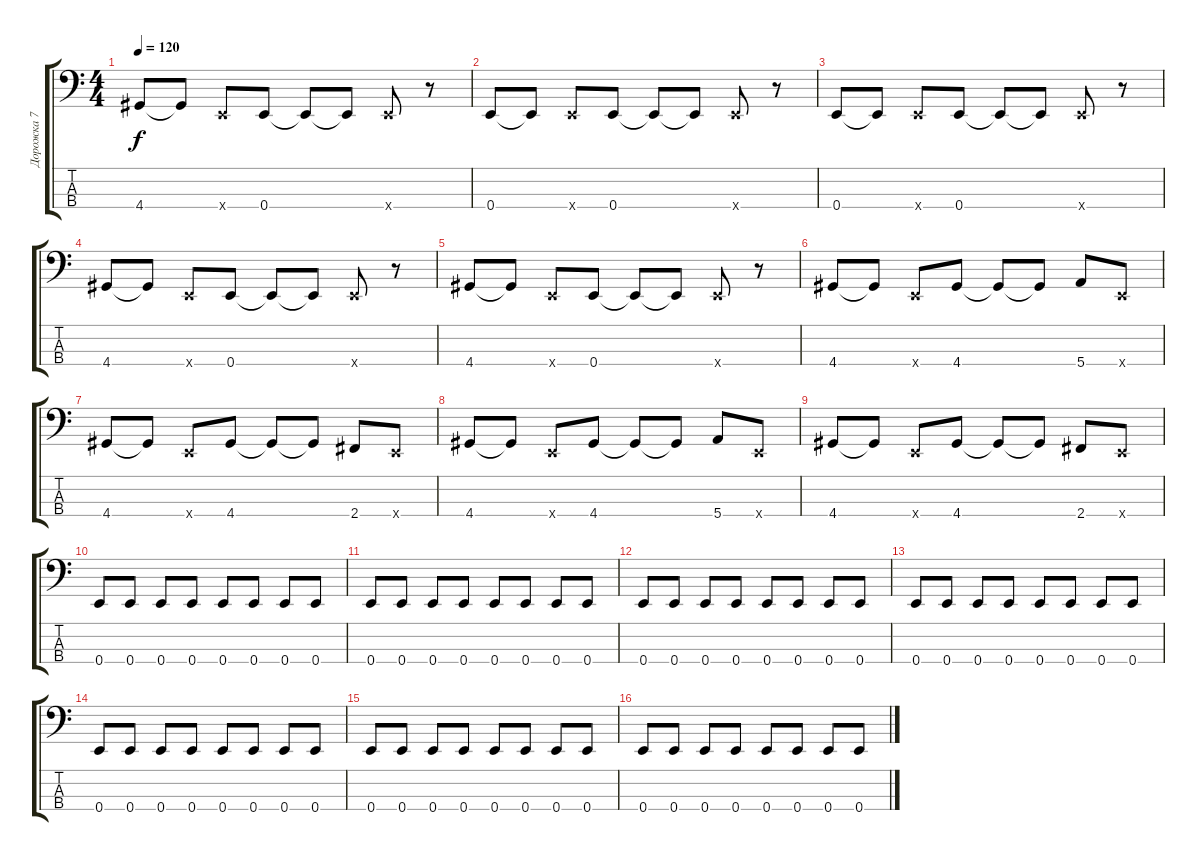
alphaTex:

\track ("Дорожка 7" "Дорожка 7") {instrument electricbasspick}
\staff {score tabs}
\tuning (G2 D2 A1 E1) {hide}
\ts (4 4)
\tempo 120
\clef f4
\ks c
4.4.8{dy f} 4.4{t}.8 0.4{x}.8 0.4.8 0.4{t}.8 0.4{t}.8 0.4{x}.8 r.8 |
0.4.8 0.4{t}.8 0.4{x}.8 0.4.8 0.4{t}.8 0.4{t}.8 0.4{x}.8 r.8 |
0.4.8 0.4{t}.8 0.4{x}.8 0.4.8 0.4{t}.8 0.4{t}.8 0.4{x}.8 r.8 |
4.4.8 4.4{t}.8 0.4{x}.8 0.4.8 0.4{t}.8 0.4{t}.8 0.4{x}.8 r.8 |
4.4.8 4.4{t}.8 0.4{x}.8 0.4.8 0.4{t}.8 0.4{t}.8 0.4{x}.8 r.8 |
4.4.8 4.4{t}.8 0.4{x}.8 4.4.8 4.4{t}.8 4.4{t}.8 5.4.8 0.4{x}.8 |
4.4.8 4.4{t}.8 0.4{x}.8 4.4.8 4.4{t}.8 4.4{t}.8 2.4.8 0.4{x}.8 |
4.4.8 4.4{t}.8 0.4{x}.8 4.4.8 4.4{t}.8 4.4{t}.8 5.4.8 0.4{x}.8 |
4.4.8 4.4{t}.8 0.4{x}.8 4.4.8 4.4{t}.8 4.4{t}.8 2.4.8 0.4{x}.8 |
0.4.8 0.4.8 0.4.8 0.4.8 0.4.8 0.4.8 0.4.8 0.4.8 |
0.4.8 0.4.8 0.4.8 0.4.8 0.4.8 0.4.8 0.4.8 0.4.8 |
0.4.8 0.4.8 0.4.8 0.4.8 0.4.8 0.4.8 0.4.8 0.4.8 |
0.4.8 0.4.8 0.4.8 0.4.8 0.4.8 0.4.8 0.4.8 0.4.8 |
0.4.8 0.4.8 0.4.8 0.4.8 0.4.8 0.4.8 0.4.8 0.4.8 |
0.4.8 0.4.8 0.4.8 0.4.8 0.4.8 0.4.8 0.4.8 0.4.8 |
0.4.8 0.4.8 0.4.8 0.4.8 0.4.8 0.4.8 0.4.8 0.4.8
